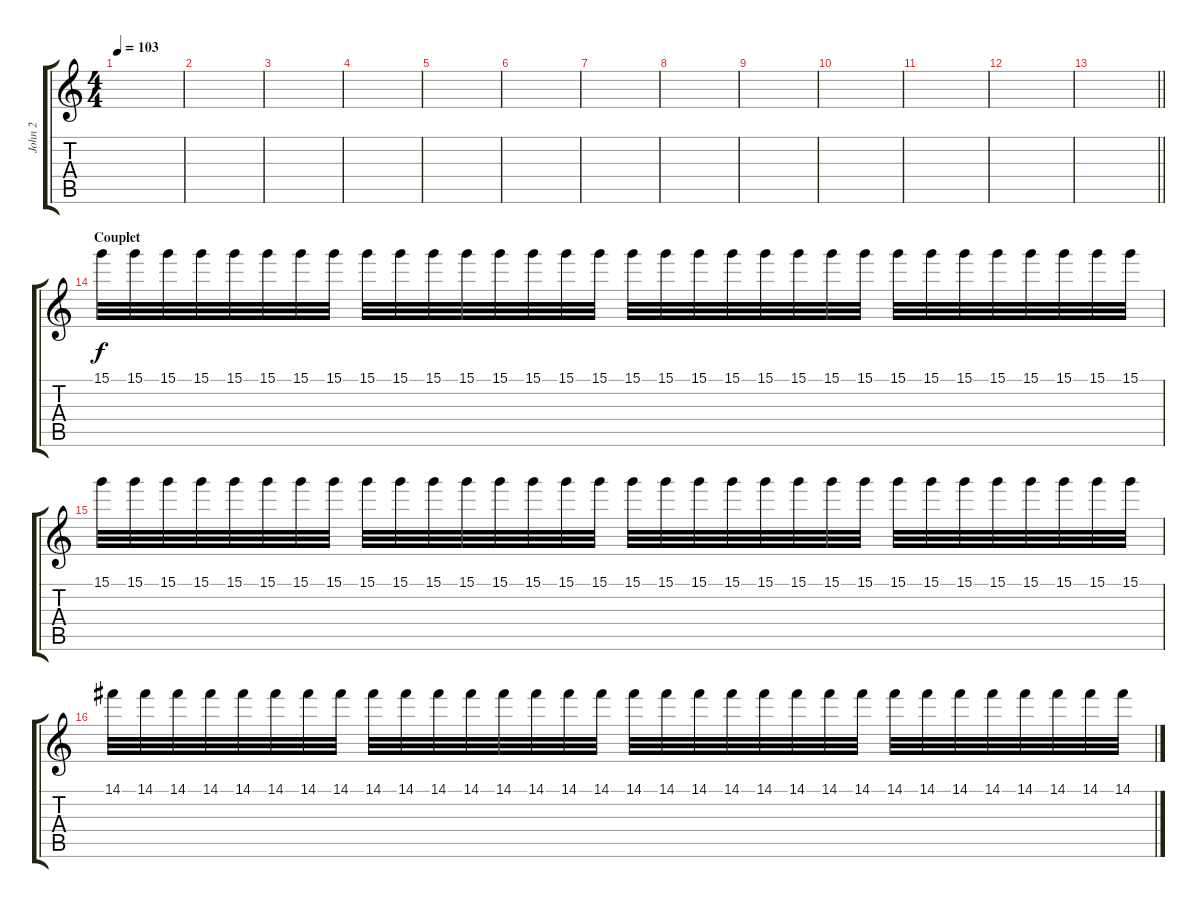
\track ("John 2" "John 2") {instrument electricguitarclean}
\staff {score tabs}
\tuning (E4 B3 G3 D3 A2 E2) {hide}
\ts (4 4)
\tempo 103
\clef g2
\ks c
|
|
|
|
|
|
|
|
|
|
|
|
\barLineRight lightlight
|
\section ("" "Couplet")
15.1.32{volume 3} 15.1.32 15.1.32 15.1.32 15.1.32 15.1.32 15.1.32 15.1.32 15.1.32 15.1.32 15.1.32 15.1.32 15.1.32 15.1.32 15.1.32 15.1.32 15.1.32 15.1.32 15.1.32 15.1.32 15.1.32 15.1.32 15.1.32 15.1.32 15.1.32 15.1.32 15.1.32 15.1.32 15.1.32 15.1.32 15.1.32 15.1.32 |
15.1.32 15.1.32 15.1.32 15.1.32 15.1.32 15.1.32 15.1.32 15.1.32 15.1.32 15.1.32 15.1.32 15.1.32 15.1.32 15.1.32 15.1.32 15.1.32 15.1.32 15.1.32 15.1.32 15.1.32 15.1.32 15.1.32 15.1.32 15.1.32 15.1.32 15.1.32 15.1.32 15.1.32 15.1.32 15.1.32 15.1.32 15.1.32 |
14.1.32 14.1.32 14.1.32 14.1.32 14.1.32 14.1.32 14.1.32 14.1.32 14.1.32 14.1.32 14.1.32 14.1.32 14.1.32 14.1.32 14.1.32 14.1.32 14.1.32 14.1.32 14.1.32 14.1.32 14.1.32 14.1.32 14.1.32 14.1.32 14.1.32 14.1.32 14.1.32 14.1.32 14.1.32 14.1.32 14.1.32 14.1.32
